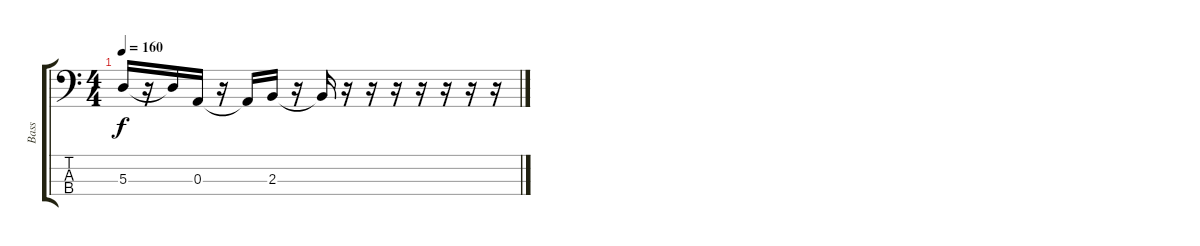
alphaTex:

\track ("Bass" "Bass") {instrument electricbassfinger}
\staff {score tabs}
\tuning (G2 D2 A1 E1) {hide}
\ts (4 4)
\tempo 160
\clef f4
\ks c
5.3.16{dy f} r.16 5.3{t}.16 0.3.16 r.16 0.3{t}.16 2.3.16 r.16 2.3{t}.16 r.16 r.16 r.16 r.16 r.16 r.16 r.16
